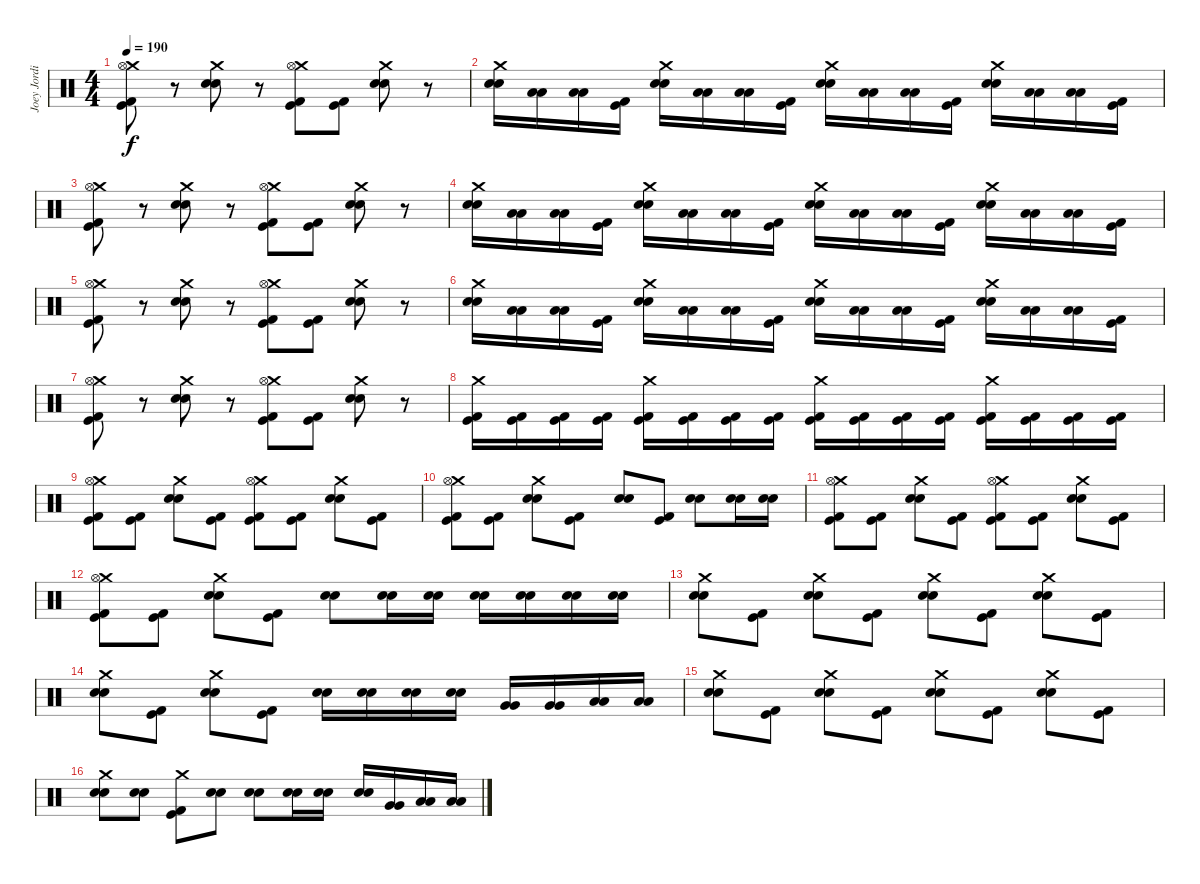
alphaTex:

\track ("Joey Jordison" "Joey Jordi") {instrument percussion}
\staff {score}
\articulation defaults
\ts (4 4)
\tempo 190
\clef neutral
\ks c
("Crash medium (hit)" "Hi-Hat (open)" "Kick (hit)" "Kick (hit) 2").8{dy f} r.8 ("Crash medium (hit)" "Electric Snare (hit)" "Electric Snare (hit)").8 r.8 ("Crash medium (hit)" "Hi-Hat (open)" "Kick (hit)" "Kick (hit) 2").8 ("Kick (hit) 2" "Kick (hit)").8 ("Crash medium (hit)" "Electric Snare (hit)" "Electric Snare (hit)").8 r.8 |
("Crash medium (hit)" "Electric Snare (hit)" "Electric Snare (hit)").16 ("Low Tom (hit)" "Low Tom (hit)").16 ("Low Floor Tom (hit)" "Low Floor Tom (hit)").16 ("Kick (hit) 2" "Kick (hit)").16 ("Crash medium (hit)" "Electric Snare (hit)" "Electric Snare (hit)").16 ("Low Tom (hit)" "Low Tom (hit)").16 ("Low Floor Tom (hit)" "Low Floor Tom (hit)").16 ("Kick (hit) 2" "Kick (hit)").16 ("Crash medium (hit)" "Electric Snare (hit)" "Electric Snare (hit)").16 ("Low Tom (hit)" "Low Tom (hit)").16 ("Low Floor Tom (hit)" "Low Floor Tom (hit)").16 ("Kick (hit) 2" "Kick (hit)").16 ("Crash medium (hit)" "Electric Snare (hit)" "Electric Snare (hit)").16 ("Low Tom (hit)" "Low Tom (hit)").16 ("Low Floor Tom (hit)" "Low Floor Tom (hit)").16 ("Kick (hit) 2" "Kick (hit)").16 |
("Crash medium (hit)" "Hi-Hat (open)" "Kick (hit)" "Kick (hit) 2").8 r.8 ("Crash medium (hit)" "Electric Snare (hit)" "Electric Snare (hit)").8 r.8 ("Crash medium (hit)" "Hi-Hat (open)" "Kick (hit)" "Kick (hit) 2").8 ("Kick (hit) 2" "Kick (hit)").8 ("Crash medium (hit)" "Electric Snare (hit)" "Electric Snare (hit)").8 r.8 |
("Crash medium (hit)" "Electric Snare (hit)" "Electric Snare (hit)").16 ("Low Tom (hit)" "Low Tom (hit)").16 ("Low Floor Tom (hit)" "Low Floor Tom (hit)").16 ("Kick (hit) 2" "Kick (hit)").16 ("Crash medium (hit)" "Electric Snare (hit)" "Electric Snare (hit)").16 ("Low Tom (hit)" "Low Tom (hit)").16 ("Low Floor Tom (hit)" "Low Floor Tom (hit)").16 ("Kick (hit) 2" "Kick (hit)").16 ("Crash medium (hit)" "Electric Snare (hit)" "Electric Snare (hit)").16 ("Low Tom (hit)" "Low Tom (hit)").16 ("Low Floor Tom (hit)" "Low Floor Tom (hit)").16 ("Kick (hit) 2" "Kick (hit)").16 ("Crash medium (hit)" "Electric Snare (hit)" "Electric Snare (hit)").16 ("Low Tom (hit)" "Low Tom (hit)").16 ("Low Floor Tom (hit)" "Low Floor Tom (hit)").16 ("Kick (hit) 2" "Kick (hit)").16 |
("Crash medium (hit)" "Hi-Hat (open)" "Kick (hit)" "Kick (hit) 2").8 r.8 ("Crash medium (hit)" "Electric Snare (hit)" "Electric Snare (hit)").8 r.8 ("Crash medium (hit)" "Hi-Hat (open)" "Kick (hit)" "Kick (hit) 2").8 ("Kick (hit) 2" "Kick (hit)").8 ("Crash medium (hit)" "Electric Snare (hit)" "Electric Snare (hit)").8 r.8 |
("Crash medium (hit)" "Electric Snare (hit)" "Electric Snare (hit)").16 ("Low Tom (hit)" "Low Tom (hit)").16 ("Low Floor Tom (hit)" "Low Floor Tom (hit)").16 ("Kick (hit) 2" "Kick (hit)").16 ("Crash medium (hit)" "Electric Snare (hit)" "Electric Snare (hit)").16 ("Low Tom (hit)" "Low Tom (hit)").16 ("Low Floor Tom (hit)" "Low Floor Tom (hit)").16 ("Kick (hit) 2" "Kick (hit)").16 ("Crash medium (hit)" "Electric Snare (hit)" "Electric Snare (hit)").16 ("Low Tom (hit)" "Low Tom (hit)").16 ("Low Floor Tom (hit)" "Low Floor Tom (hit)").16 ("Kick (hit) 2" "Kick (hit)").16 ("Crash medium (hit)" "Electric Snare (hit)" "Electric Snare (hit)").16 ("Low Tom (hit)" "Low Tom (hit)").16 ("Low Floor Tom (hit)" "Low Floor Tom (hit)").16 ("Kick (hit) 2" "Kick (hit)").16 |
("Crash medium (hit)" "Hi-Hat (open)" "Kick (hit)" "Kick (hit) 2").8 r.8 ("Crash medium (hit)" "Electric Snare (hit)" "Electric Snare (hit)").8 r.8 ("Crash medium (hit)" "Hi-Hat (open)" "Kick (hit)" "Kick (hit) 2").8 ("Kick (hit) 2" "Kick (hit)").8 ("Crash medium (hit)" "Electric Snare (hit)" "Electric Snare (hit)").8 r.8 |
("Crash medium (hit)" "Kick (hit) 2" "Kick (hit)").16 ("Kick (hit)" "Kick (hit) 2").16 ("Kick (hit) 2" "Kick (hit)").16 ("Kick (hit)" "Kick (hit) 2").16 ("Crash medium (hit)" "Kick (hit)" "Kick (hit) 2").16 ("Kick (hit)" "Kick (hit) 2").16 ("Kick (hit)" "Kick (hit) 2").16 ("Kick (hit)" "Kick (hit) 2").16 ("Crash medium (hit)" "Kick (hit)" "Kick (hit) 2").16 ("Kick (hit)" "Kick (hit) 2").16 ("Kick (hit)" "Kick (hit) 2").16 ("Kick (hit)" "Kick (hit) 2").16 ("Crash medium (hit)" "Kick (hit)" "Kick (hit) 2").16 ("Kick (hit)" "Kick (hit) 2").16 ("Kick (hit)" "Kick (hit) 2").16 ("Kick (hit)" "Kick (hit) 2").16 |
("Crash medium (hit)" "Hi-Hat (open)" "Kick (hit)" "Kick (hit) 2").8 ("Kick (hit) 2" "Kick (hit)").8 ("Crash medium (hit)" "Electric Snare (hit)" "Electric Snare (hit)").8 ("Kick (hit) 2" "Kick (hit)").8 ("Crash medium (hit)" "Hi-Hat (open)" "Kick (hit)" "Kick (hit) 2").8 ("Kick (hit) 2" "Kick (hit)").8 ("Crash medium (hit)" "Electric Snare (hit)" "Electric Snare (hit)").8 ("Kick (hit) 2" "Kick (hit)").8 |
("Crash medium (hit)" "Hi-Hat (open)" "Kick (hit)" "Kick (hit) 2").8 ("Kick (hit) 2" "Kick (hit)").8 ("Crash medium (hit)" "Electric Snare (hit)" "Electric Snare (hit)").8 ("Kick (hit) 2" "Kick (hit)").8 ("Electric Snare (hit)" "Electric Snare (hit)").8 ("Kick (hit) 2" "Kick (hit)").8 ("Electric Snare (hit)" "Electric Snare (hit)").8 ("Electric Snare (hit)" "Electric Snare (hit)").16 ("Electric Snare (hit)" "Electric Snare (hit)").16 |
("Crash medium (hit)" "Hi-Hat (open)" "Kick (hit)" "Kick (hit) 2").8 ("Kick (hit) 2" "Kick (hit)").8 ("Crash medium (hit)" "Electric Snare (hit)" "Electric Snare (hit)").8 ("Kick (hit) 2" "Kick (hit)").8 ("Crash medium (hit)" "Hi-Hat (open)" "Kick (hit)" "Kick (hit) 2").8 ("Kick (hit) 2" "Kick (hit)").8 ("Crash medium (hit)" "Electric Snare (hit)" "Electric Snare (hit)").8 ("Kick (hit) 2" "Kick (hit)").8 |
("Crash medium (hit)" "Hi-Hat (open)" "Kick (hit)" "Kick (hit) 2").8 ("Kick (hit) 2" "Kick (hit)").8 ("Crash medium (hit)" "Electric Snare (hit)" "Electric Snare (hit)").8 ("Kick (hit) 2" "Kick (hit)").8 ("Electric Snare (hit)" "Electric Snare (hit)").8 ("Electric Snare (hit)" "Electric Snare (hit)").16 ("Electric Snare (hit)" "Electric Snare (hit)").16 ("Electric Snare (hit)" "Electric Snare (hit)").16 ("Electric Snare (hit)" "Electric Snare (hit)").16 ("Electric Snare (hit)" "Electric Snare (hit)").16 ("Electric Snare (hit)" "Electric Snare (hit)").16 |
("Crash medium (hit)" "Electric Snare (hit)" "Electric Snare (hit)").8 ("Kick (hit) 2" "Kick (hit)").8 ("Crash medium (hit)" "Electric Snare (hit)" "Electric Snare (hit)").8 ("Kick (hit) 2" "Kick (hit)").8 ("Crash medium (hit)" "Electric Snare (hit)" "Electric Snare (hit)").8 ("Kick (hit) 2" "Kick (hit)").8 ("Crash medium (hit)" "Electric Snare (hit)" "Electric Snare (hit)").8 ("Kick (hit) 2" "Kick (hit)").8 |
("Crash medium (hit)" "Electric Snare (hit)" "Electric Snare (hit)").8 ("Kick (hit) 2" "Kick (hit)").8 ("Crash medium (hit)" "Electric Snare (hit)" "Electric Snare (hit)").8 ("Kick (hit) 2" "Kick (hit)").8 ("Electric Snare (hit)" "Electric Snare (hit)").16 ("Electric Snare (hit)" "Electric Snare (hit)").16 ("Electric Snare (hit)" "Electric Snare (hit)").16 ("Electric Snare (hit)" "Electric Snare (hit)").16 ("Very Low Tom (hit)" "Very Low Tom (hit)").16 ("Very Low Tom (hit)" "Very Low Tom (hit)").16 ("Low Floor Tom (hit)" "Low Floor Tom (hit)").16 ("Low Floor Tom (hit)" "Low Floor Tom (hit)").16 |
("Crash medium (hit)" "Electric Snare (hit)" "Electric Snare (hit)").8 ("Kick (hit) 2" "Kick (hit)").8 ("Crash medium (hit)" "Electric Snare (hit)" "Electric Snare (hit)").8 ("Kick (hit) 2" "Kick (hit)").8 ("Crash medium (hit)" "Electric Snare (hit)" "Electric Snare (hit)").8 ("Kick (hit) 2" "Kick (hit)").8 ("Crash medium (hit)" "Electric Snare (hit)" "Electric Snare (hit)").8 ("Kick (hit) 2" "Kick (hit)").8 |
("Crash medium (hit)" "Electric Snare (hit)" "Electric Snare (hit)").8 ("Electric Snare (hit)" "Electric Snare (hit)").8 ("Crash medium (hit)" "Kick (hit) 2" "Kick (hit)").8 ("Electric Snare (hit)" "Electric Snare (hit)").8 ("Electric Snare (hit)" "Electric Snare (hit)").8 ("Electric Snare (hit)" "Electric Snare (hit)").16 ("Electric Snare (hit)" "Electric Snare (hit)").16 ("Electric Snare (hit)" "Electric Snare (hit)").16 ("Very Low Tom (hit)" "Very Low Tom (hit)").16 ("Low Floor Tom (hit)" "Low Floor Tom (hit)").16 ("Low Floor Tom (hit)" "Low Floor Tom (hit)").16
